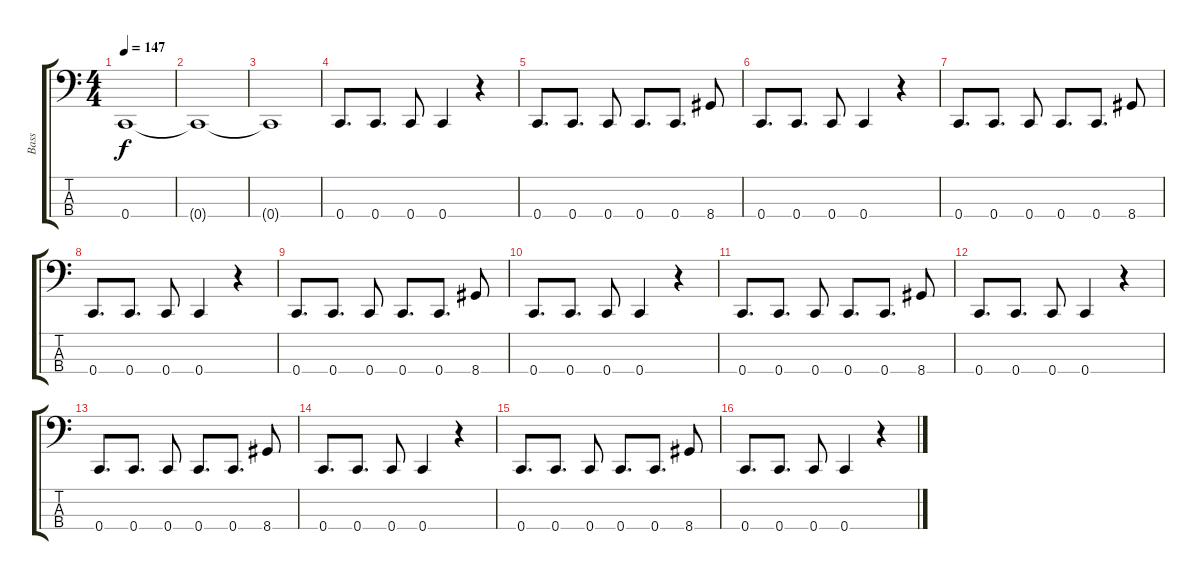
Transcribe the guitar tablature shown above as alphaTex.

\track ("Bass" "Bass") {instrument electricbasspick}
\staff {score tabs}
\tuning (F2 C2 G1 C1) {hide}
\ts (4 4)
\tempo 147
\clef f4
\ks c
0.4{t}.1{dy f} |
0.4{t}.1 |
0.4{t}.1 |
0.4.8{d} 0.4.8{d} 0.4.8 0.4.4 r.4 |
0.4.8{d} 0.4.8{d} 0.4.8 0.4.8{d} 0.4.8{d} 8.4.8 |
0.4.8{d} 0.4.8{d} 0.4.8 0.4.4 r.4 |
0.4.8{d} 0.4.8{d} 0.4.8 0.4.8{d} 0.4.8{d} 8.4.8 |
0.4.8{d} 0.4.8{d} 0.4.8 0.4.4 r.4 |
0.4.8{d} 0.4.8{d} 0.4.8 0.4.8{d} 0.4.8{d} 8.4.8 |
0.4.8{d} 0.4.8{d} 0.4.8 0.4.4 r.4 |
0.4.8{d} 0.4.8{d} 0.4.8 0.4.8{d} 0.4.8{d} 8.4.8 |
0.4.8{d} 0.4.8{d} 0.4.8 0.4.4 r.4 |
0.4.8{d} 0.4.8{d} 0.4.8 0.4.8{d} 0.4.8{d} 8.4.8 |
0.4.8{d} 0.4.8{d} 0.4.8 0.4.4 r.4 |
0.4.8{d} 0.4.8{d} 0.4.8 0.4.8{d} 0.4.8{d} 8.4.8 |
0.4.8{d} 0.4.8{d} 0.4.8 0.4.4 r.4
